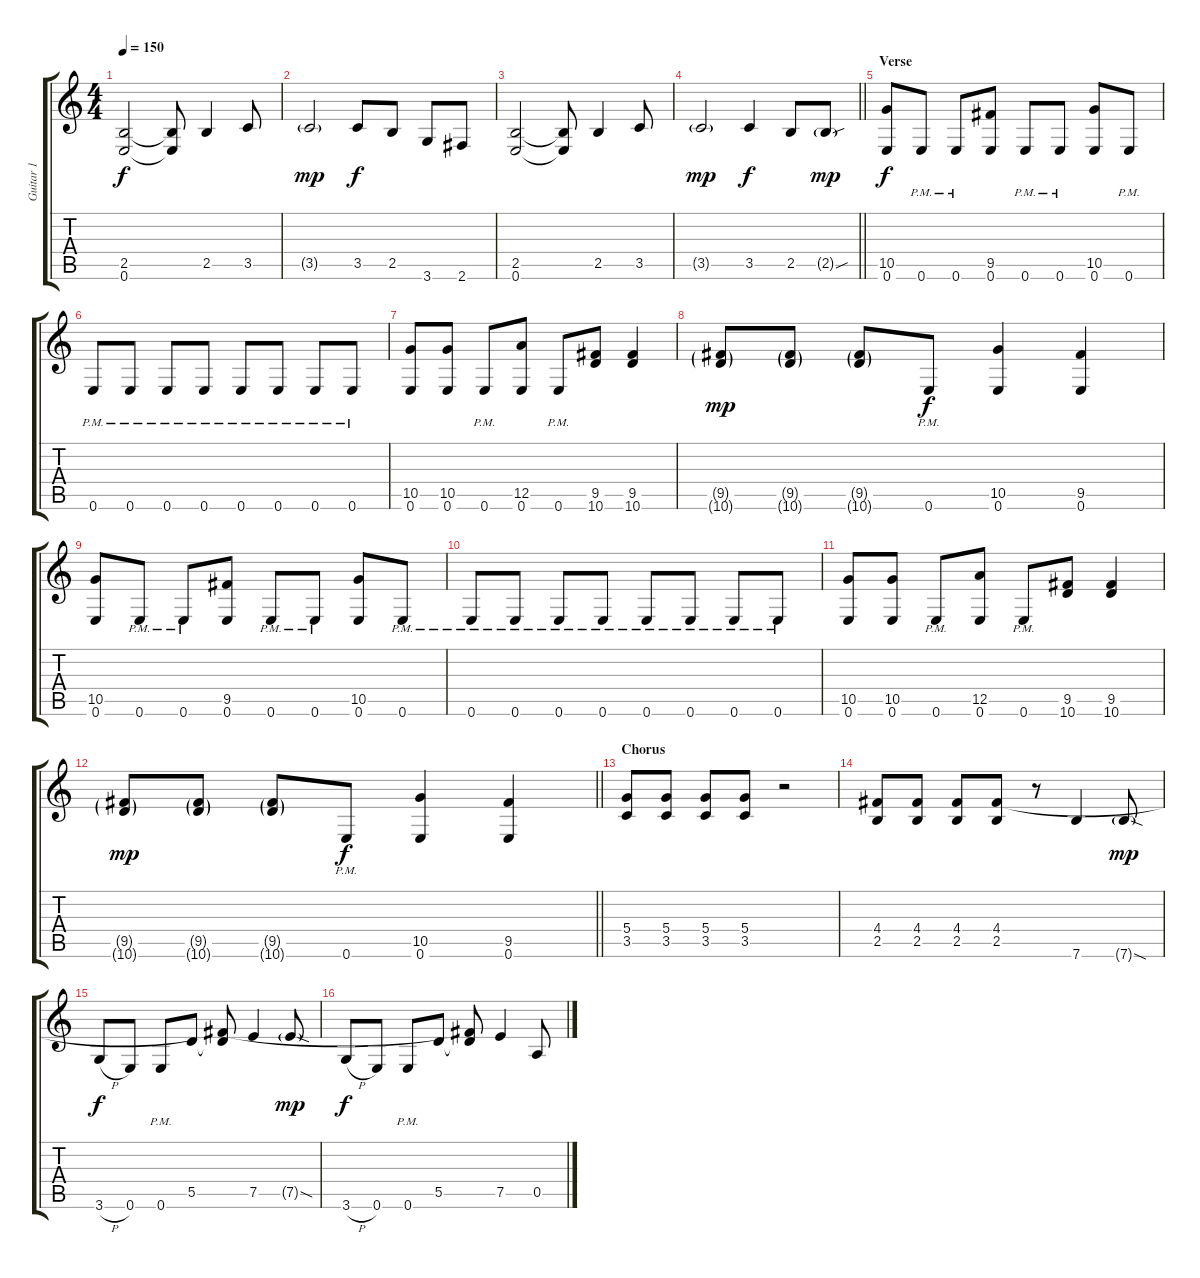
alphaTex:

\track ("Guitar 1" "Guitar 1") {instrument distortionguitar}
\staff {score tabs}
\tuning (E4 B3 G3 D3 A2 E2) {hide}
\ts (4 4)
\tempo 150
\clef g2
\ks c
(2.5 0.6).2{dy f} (2.5{t} 0.6{t}).8 2.5.4 3.5.8 |
3.5{g}.2{dy mp} 3.5.8{dy f} 2.5.8 3.6.8 2.6.8 |
(2.5 0.6).2 (2.5{t} 0.6{t}).8 2.5.4 3.5.8 |
\barLineRight lightlight
3.5{g}.2{dy mp} 3.5.4{dy f} 2.5.8 2.5{sou g}.8{dy mp} |
\section ("" "Verse")
(10.5 0.6).8{dy f} 0.6{pm}.8 0.6{pm}.8 (9.5 0.6).8 0.6{pm}.8 0.6{pm}.8 (10.5 0.6).8 0.6{pm}.8 |
0.6{pm}.8 0.6{pm}.8 0.6{pm}.8 0.6{pm}.8 0.6{pm}.8 0.6{pm}.8 0.6{pm}.8 0.6{pm}.8 |
(10.5 0.6).8 (10.5 0.6).8 0.6{pm}.8 (12.5 0.6).8 0.6{pm}.8 (9.5 10.6).8 (9.5 10.6).4 |
(9.5{g} 10.6{g}).8{dy mp} (9.5{g} 10.6{g}).8 (9.5{g} 10.6{g}).8 0.6{pm}.8{dy f} (10.5 0.6).4 (9.5 0.6).4 |
(10.5 0.6).8 0.6{pm}.8 0.6{pm}.8 (9.5 0.6).8 0.6{pm}.8 0.6{pm}.8 (10.5 0.6).8 0.6{pm}.8 |
0.6{pm}.8 0.6{pm}.8 0.6{pm}.8 0.6{pm}.8 0.6{pm}.8 0.6{pm}.8 0.6{pm}.8 0.6{pm}.8 |
(10.5 0.6).8 (10.5 0.6).8 0.6{pm}.8 (12.5 0.6).8 0.6{pm}.8 (9.5 10.6).8 (9.5 10.6).4 |
\barLineRight lightlight
(9.5{g} 10.6{g}).8{dy mp} (9.5{g} 10.6{g}).8 (9.5{g} 10.6{g}).8 0.6{pm}.8{dy f} (10.5 0.6).4 (9.5 0.6).4 |
\section ("" "Chorus")
(5.4 3.5).8 (5.4 3.5).8 (5.4 3.5).8 (5.4 3.5).8 r.2 |
(4.4 2.5).8 (4.4 2.5).8 (4.4 2.5).8 (4.4 2.5).8 r.8 7.6.4 7.6{sod g}.8{dy mp} |
3.6{h}.8{dy f} 0.6.8 0.6{pm}.8 5.5.8 (4.4{t} 5.5{t}).8 7.5.4 7.5{sod g}.8{dy mp} |
3.6{h}.8{dy f} 0.6.8 0.6{pm}.8 5.5.8 (4.4{t} 5.5{t}).8 7.5.4 0.5.8
